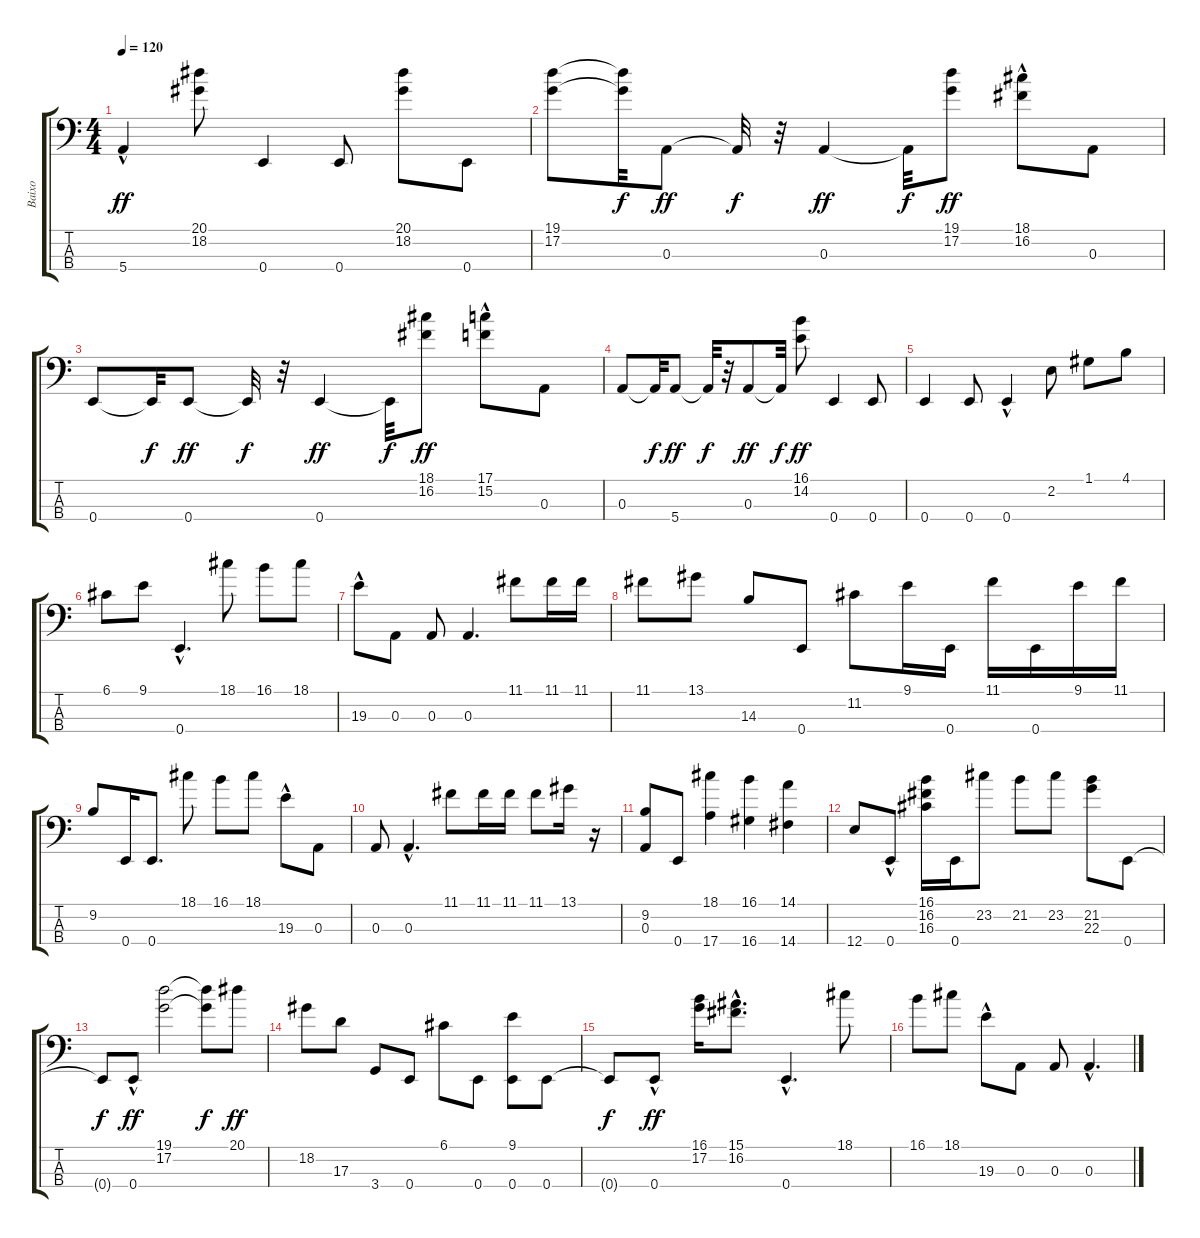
\track ("Baixo" "Baixo") {instrument electricbassfinger}
\staff {score tabs}
\tuning (G2 D2 A1 E1) {hide}
\ts (4 4)
\tempo 120
\clef f4
\ks c
5.4{hac}.4{dy ff} (20.1 18.2).8 0.4.4 0.4.8 (20.1 18.2).8 0.4.8 |
(19.1 17.2).8 (19.1{t} 17.2{t}).32{dy f} 0.3.8{dy ff} 0.3{t}.32{dy f} r.32 0.3.4{dy ff} 0.3{t}.32{dy f} (19.1 17.2).8{dy ff} (18.1{hac} 16.2{hac}).8 0.3.8 |
0.4.8 0.4{t}.32{dy f} 0.4.8{dy ff} 0.4{t}.32{dy f} r.32 0.4.4{dy ff} 0.4{t}.32{dy f} (18.1 16.2).8{dy ff} (17.1{hac} 15.2{hac}).8 0.3.8 |
0.3.8 0.3{t}.32{dy f} 5.4.8{dy ff} 5.4{t}.32{dy f} r.32 0.3.8{dy ff} 0.3{t}.32{dy f} (16.1 14.2).8{dy ff} 0.4.4 0.4.8 |
0.4.4 0.4.8 0.4{hac}.4 2.2.8 1.1.8 4.1.8 |
6.1.8 9.1.8 0.4{hac}.4{d} 18.1.8 16.1.8 18.1.8 |
19.3{hac}.8 0.3.8 0.3.8 0.3.4{d} 11.1.8 11.1.16 11.1.16 |
11.1.8 13.1.8 14.3.8 0.4.8 11.2.8 9.1.16 0.4.16 11.1.16 0.4.16 9.1.16 11.1.16 |
9.2.8 0.4.16 0.4.8{d} 18.1.8 16.1.8 18.1.8 19.3{hac}.8 0.3.8 |
0.3.8 0.3{hac}.4{d} 11.1.8 11.1.16 11.1.16 11.1.8 13.1.16 r.16 |
(9.2 0.3).8 0.4.8 (18.1 17.4).4 (16.1 16.4).4 (14.1 14.4).4 |
12.4.8 0.4{hac}.8 (16.1 16.2 16.3).16 0.4.16 23.2.8 21.2.8 23.2.8 (21.2 22.3).8 0.4.8 |
0.4{t}.8{dy f} 0.4{hac}.8{dy ff} (19.1 17.2).2 (19.1{t} 17.2{t}).8{dy f} 20.1.8{dy ff} |
18.2.8 17.3.8 3.4.8 0.4.8 6.1.8 0.4.8 (9.1 0.4).8 0.4.8 |
0.4{t}.8{dy f} 0.4{hac}.8{dy ff} (16.1 17.2).16 (15.1{hac} 16.2{hac}).8{d} 0.4{hac}.4{d} 18.1.8 |
16.1.8 18.1.8 19.3{hac}.8 0.3.8 0.3.8 0.3{hac}.4{d}
